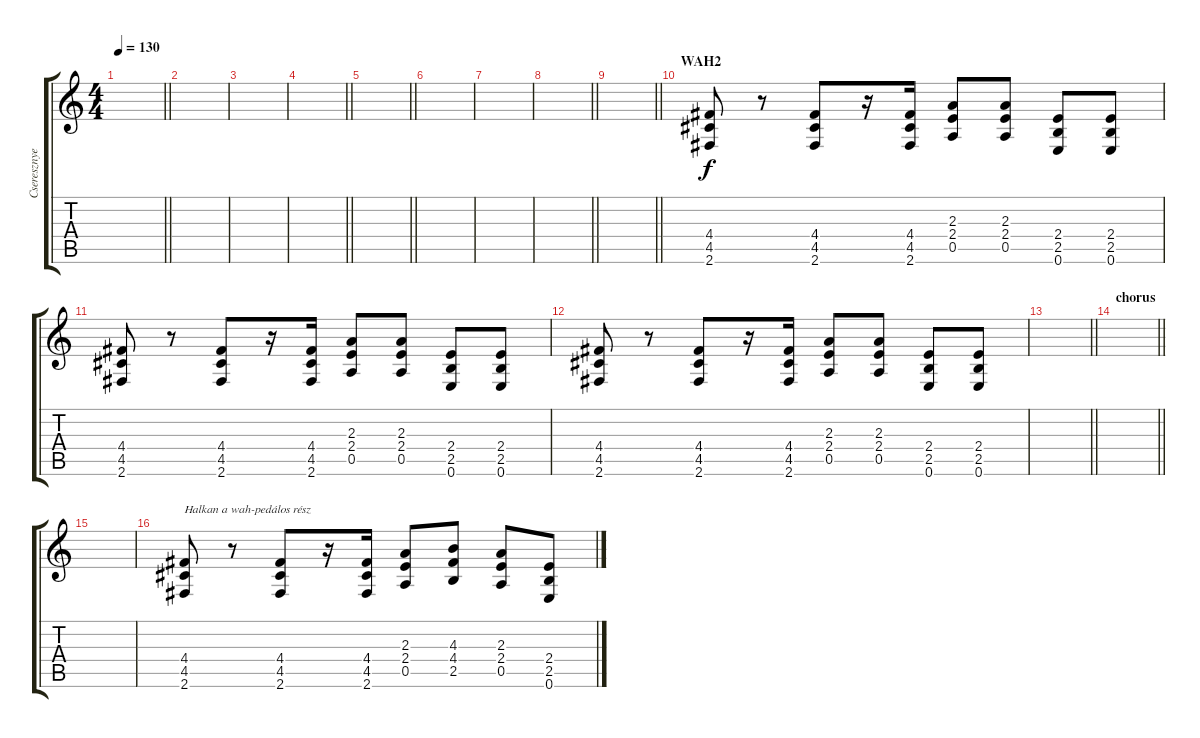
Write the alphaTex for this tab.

\track ("Cseresznye2" "Cseresznye") {instrument distortionguitar}
\staff {score tabs}
\tuning (E4 B3 G3 D3 A2 E2) {hide}
\ts (4 4)
\tempo 130
\clef g2
\barLineRight lightlight
\ks c
|
|
|
\barLineRight lightlight
|
\barLineRight lightlight
|
|
|
\barLineRight lightlight
|
\barLineRight lightlight
|
\section ("" "WAH2")
(4.4 4.5 2.6).8 r.8 (4.4 4.5 2.6).8 r.16 (4.4 4.5 2.6).16 (2.3 2.4 0.5).8 (2.3 2.4 0.5).8 (2.4 2.5 0.6).8 (2.4 2.5 0.6).8 |
(4.4 4.5 2.6).8 r.8 (4.4 4.5 2.6).8 r.16 (4.4 4.5 2.6).16 (2.3 2.4 0.5).8 (2.3 2.4 0.5).8 (2.4 2.5 0.6).8 (2.4 2.5 0.6).8 |
(4.4 4.5 2.6).8 r.8 (4.4 4.5 2.6).8 r.16 (4.4 4.5 2.6).16 (2.3 2.4 0.5).8 (2.3 2.4 0.5).8 (2.4 2.5 0.6).8 (2.4 2.5 0.6).8 |
\barLineRight lightlight
|
\section ("" "chorus")
\barLineRight lightlight
|
|
(4.4 4.5 2.6).8{txt "Halkan a wah-pedálos rész" volume 4} r.8 (4.4 4.5 2.6).8 r.16 (4.4 4.5 2.6).16 (2.3 2.4 0.5).8 (4.3 4.4 2.5).8 (2.3 2.4 0.5).8 (2.4 2.5 0.6).8
